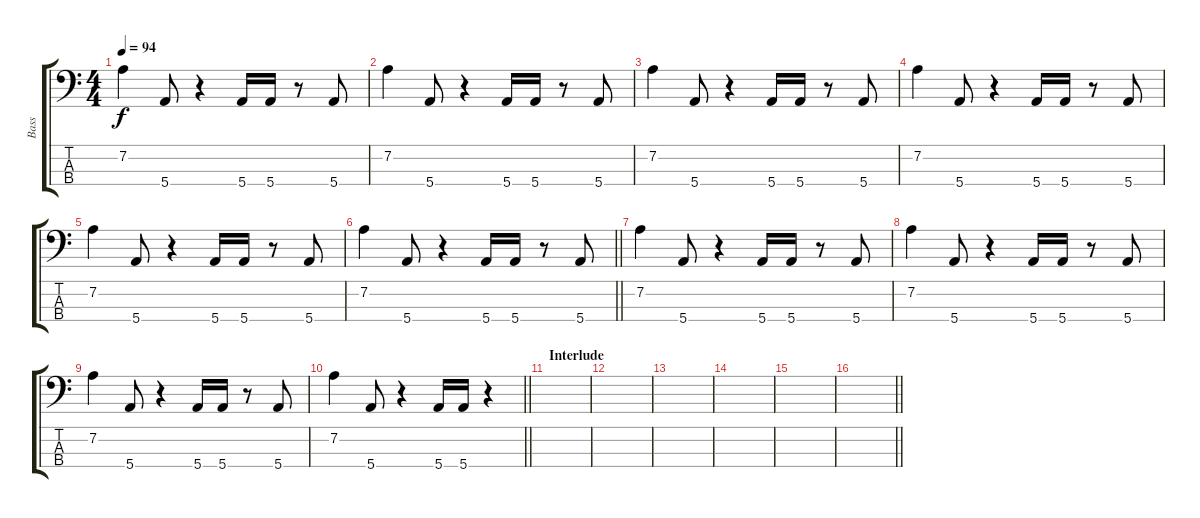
\track ("Bass" "Bass") {instrument electricbassfinger}
\staff {score tabs}
\tuning (G2 D2 A1 E1) {hide}
\ts (4 4)
\tempo 94
\clef f4
\ks c
7.2.4{dy f} 5.4.8 r.4 5.4.16 5.4.16 r.8 5.4.8 |
7.2.4 5.4.8 r.4 5.4.16 5.4.16 r.8 5.4.8 |
7.2.4 5.4.8 r.4 5.4.16 5.4.16 r.8 5.4.8 |
7.2.4 5.4.8 r.4 5.4.16 5.4.16 r.8 5.4.8 |
7.2.4 5.4.8 r.4 5.4.16 5.4.16 r.8 5.4.8 |
\barLineRight lightlight
7.2.4 5.4.8 r.4 5.4.16 5.4.16 r.8 5.4.8 |
\section ("" "")
7.2.4 5.4.8 r.4 5.4.16 5.4.16 r.8 5.4.8 |
7.2.4 5.4.8 r.4 5.4.16 5.4.16 r.8 5.4.8 |
7.2.4 5.4.8 r.4 5.4.16 5.4.16 r.8 5.4.8 |
\barLineRight lightlight
7.2.4 5.4.8 r.4 5.4.16 5.4.16 r.4 |
\section ("" "Interlude")
|
|
|
|
|
\barLineRight lightlight
